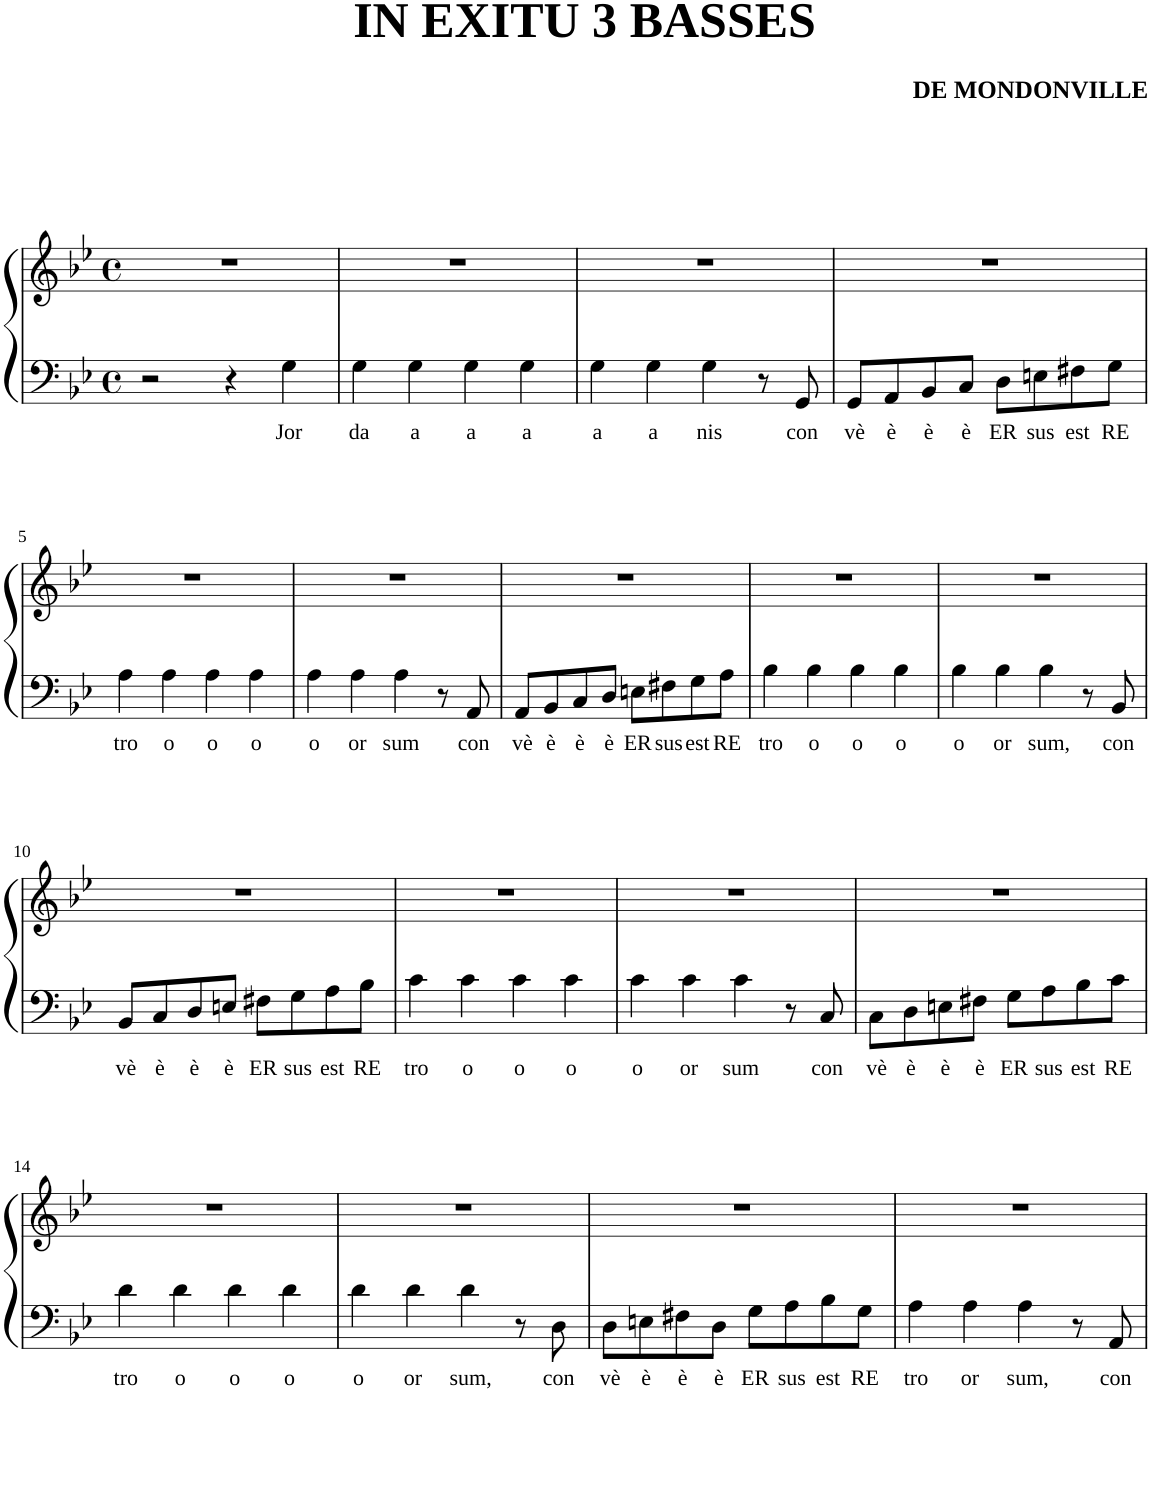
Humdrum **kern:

**kern	**text	**kern
*part1	*part1	*part1
*staff2	*staff2	*staff1
*I"Piano	*	*
*I'Pno	*	*
*clefF4	*	*clefG2
*k[b-e-]	*	*k[b-e-]
*B-:	*	*B-:
*M4/4	*	*M4/4
*met(c)	*	*met(c)
=1	=1	=1
2r	.	1r
4r	.	.
!	!LO:LY:b	!
4G\	Jor	.
=2	=2	=2
!	!LO:LY:b	!
4G\	da	1r
!	!LO:LY:b	!
4G\	a	.
!	!LO:LY:b	!
4G\	a	.
!	!LO:LY:b	!
4G\	a	.
=3	=3	=3
!	!LO:LY:b	!
4G\	a	1r
!	!LO:LY:b	!
4G\	a	.
!	!LO:LY:b	!
4G\	nis	.
8r	.	.
!	!LO:LY:b	!
8GG/	con	.
=4	=4	=4
!	!LO:LY:b	!
8GG/L	vè	1r
!	!LO:LY:b	!
8AA/	è	.
!	!LO:LY:b	!
8BB-/	è	.
!	!LO:LY:b	!
8C/J	è	.
!	!LO:LY:b	!
8D\L	ER	.
!	!LO:LY:b	!
8En\	sus	.
!	!LO:LY:b	!
8F#X\	est	.
!	!LO:LY:b	!
8G\J	RE	.
!!LO:LB:g=z
=5	=5	=5
!	!LO:LY:b	!
4A\	tro	1r
!	!LO:LY:b	!
4A\	o	.
!	!LO:LY:b	!
4A\	o	.
!	!LO:LY:b	!
4A\	o	.
=6	=6	=6
!	!LO:LY:b	!
4A\	o	1r
!	!LO:LY:b	!
4A\	or	.
!	!LO:LY:b	!
4A\	sum	.
8r	.	.
!	!LO:LY:b	!
8AA/	con	.
=7	=7	=7
!	!LO:LY:b	!
8AA/L	vè	1r
!	!LO:LY:b	!
8BB-/	è	.
!	!LO:LY:b	!
8C/	è	.
!	!LO:LY:b	!
8D/J	è	.
!	!LO:LY:b	!
8En\L	ER	.
!	!LO:LY:b	!
8F#X\	sus	.
!	!LO:LY:b	!
8G\	est	.
!	!LO:LY:b	!
8A\J	RE	.
=8	=8	=8
!	!LO:LY:b	!
4B-\	tro	1r
!	!LO:LY:b	!
4B-\	o	.
!	!LO:LY:b	!
4B-\	o	.
!	!LO:LY:b	!
4B-\	o	.
=9	=9	=9
!	!LO:LY:b	!
4B-\	o	1r
!	!LO:LY:b	!
4B-\	or	.
!	!LO:LY:b	!
4B-\	sum,	.
8r	.	.
!	!LO:LY:b	!
8BB-/	con	.
!!LO:LB:g=z
=10	=10	=10
!	!LO:LY:b	!
8BB-/L	vè	1r
!	!LO:LY:b	!
8C/	è	.
!	!LO:LY:b	!
8D/	è	.
!	!LO:LY:b	!
8En/J	è	.
!	!LO:LY:b	!
8F#X\L	ER	.
!	!LO:LY:b	!
8G\	sus	.
!	!LO:LY:b	!
8A\	est	.
!	!LO:LY:b	!
8B-\J	RE	.
=11	=11	=11
!	!LO:LY:b	!
4c\	tro	1r
!	!LO:LY:b	!
4c\	o	.
!	!LO:LY:b	!
4c\	o	.
!	!LO:LY:b	!
4c\	o	.
=12	=12	=12
!	!LO:LY:b	!
4c\	o	1r
!	!LO:LY:b	!
4c\	or	.
!	!LO:LY:b	!
4c\	sum	.
8r	.	.
!	!LO:LY:b	!
8C/	con	.
=13	=13	=13
!	!LO:LY:b	!
8C\L	vè	1r
!	!LO:LY:b	!
8D\	è	.
!	!LO:LY:b	!
8En\	è	.
!	!LO:LY:b	!
8F#X\J	è	.
!	!LO:LY:b	!
8G\L	ER	.
!	!LO:LY:b	!
8A\	sus	.
!	!LO:LY:b	!
8B-\	est	.
!	!LO:LY:b	!
8c\J	RE	.
!!LO:LB:g=z
=14	=14	=14
!	!LO:LY:b	!
4d\	tro	1r
!	!LO:LY:b	!
4d\	o	.
!	!LO:LY:b	!
4d\	o	.
!	!LO:LY:b	!
4d\	o	.
=15	=15	=15
!	!LO:LY:b	!
4d\	o	1r
!	!LO:LY:b	!
4d\	or	.
!	!LO:LY:b	!
4d\	sum,	.
8r	.	.
!	!LO:LY:b	!
8D\	con	.
=16	=16	=16
!	!LO:LY:b	!
8D\L	vè	1r
!	!LO:LY:b	!
8En\	è	.
!	!LO:LY:b	!
8F#X\	è	.
!	!LO:LY:b	!
8D\J	è	.
!	!LO:LY:b	!
8G\L	ER	.
!	!LO:LY:b	!
8A\	sus	.
!	!LO:LY:b	!
8B-\	est	.
!	!LO:LY:b	!
8G\J	RE	.
=17	=17	=17
!	!LO:LY:b	!
4A\	tro	1r
!	!LO:LY:b	!
4A\	or	.
!	!LO:LY:b	!
4A\	sum,	.
8r	.	.
!	!LO:LY:b	!
8AA/	con	.
=	=	=
*-	*-	*-
